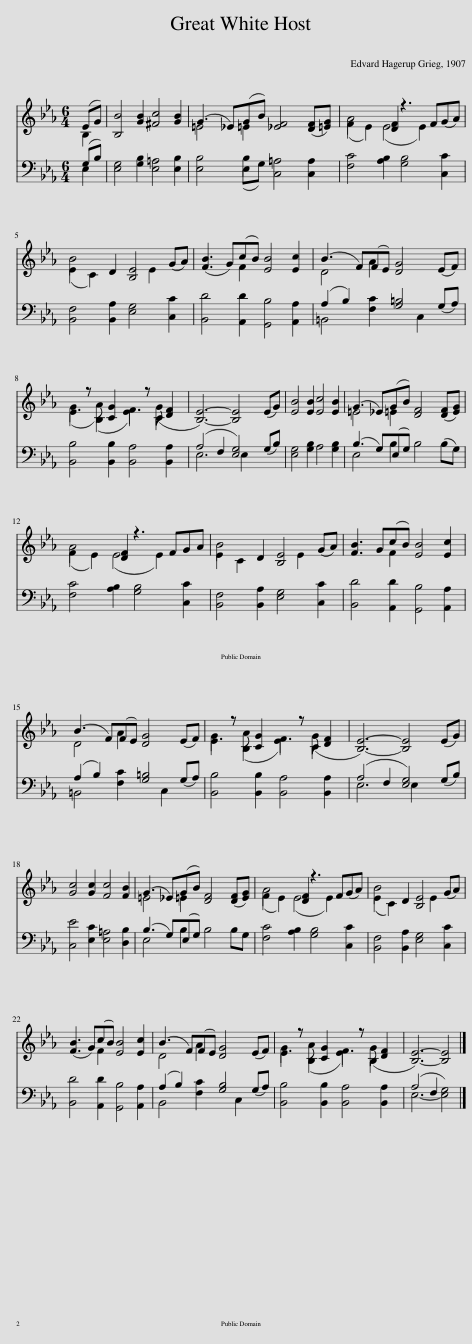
X:1
%%score ( 1 2 ) ( 3 4 )
L:1/8
M:6/4
I:linebreak $
K:Eb
V:1 treble
V:2 treble
V:3 bass
V:4 bass
V:1
 (EG) | [B,B]4 [GB]2 [^Fc]4 [GB]2 | (G3 _E)(GB) [_EF]4 ([DF][=EG]) | (F2 E2) [DF]2 z3 F(GA) |$ (E2 C2) D2 [B,E]4 (GA) | %5
 ([FB]3 G)(cB) [EB]4 [Ec]2 | (B3 F)(FE) [DG]4 (EF) |$ (E2 z A) [CG]2 E2 z G [DF]2 | [B,E]6- [B,E]4 (EG) | [EB]4 [EB]2 [Ec]4 [EB]2 | %10
 (G3 _E)(GB) [DF]4 ([DF][=EG]) |$ (F2 E2) [DF]2 z3 FGA | E2 C2 D2 [B,E]4 (GA) | [FB]3 G(cB) [EB]4 [Ec]2 |$ (B3 F)(FE) [DG]4 (EF) | %15
 E2 z A [CG]2 E2 z G [DF]2 | [B,E]6- [B,E]4 (EG) |$ [Gc]4 [Gc]2 [Fc]4 [FB]2 | (G3 _E)(GB) [DF]4 ([DF][=EG]) | (F2 E2) [DF]2 z3 F(GA) | %20
 (E2 C2) D2 [B,E]4 (GA) |$ ([FB]3 G)(cB) [EB]4 [Ec]2 | (B3 F)(FE) [DG]4 (EF) | E2 z A [CG]2 E2 z G [DF]2 | [B,E]6- [B,E]4 |] %25
V:2
 B,2 | x12 | =E4 =E2 x6 | A4 (E4 E2) x2 |$ B4 x4 E2 x2 | %5
 x4 F2 x6 | D4 A2 x6 |$ G3 (B,2 x F3) C2 x | x12 | x12 | %10
 =E4 =E2 x6 |$ A4 (E4 E2) x2 | B4 x4 E2 x2 | x4 F2 x6 |$ D4 A2 x6 | %15
 G3 (B,2 x F3) C2 x | x12 |$ x12 | =E4 =E2 x6 | A4 (E4 E2) x2 | %20
 B4 x4 E2 x2 |$ x4 F2 x6 | D4 A2 x6 | G3 (B,2 x F3) B,2 x | x10 |] %25
V:3
 (G,B,) | [E,G,]4 [G,B,]2 [E,=A,]4 [E,B,]2 | [E,B,]4 (E,G,) [C,=A,]4 [C,A,]2 | [F,C]4 [A,B,]2 [G,B,]4 [C,C]2 |$ [B,,F,]4 [B,,A,]2 [E,G,]4 [C,C]2 | %5
 [B,,D]4 [A,,D]2 [G,,B,]4 [A,,A,]2 | (A,2 B,2) [F,C]2 [G,=B,]4 (G,A,) |$ [B,,B,]4 [B,,B,]2 [B,,A,]4 [B,,A,]2 | (A,4 F,2 [E,G,]4) (G,B,) | [E,G,]4 [G,B,]2 A,4 [G,B,]2 | %10
 (B,3 G,)(E,G,) B,4 (B,G,) |$ [F,C]4 [A,B,]2 [G,B,]4 [C,C]2 | [B,,F,]4 [B,,A,]2 [E,G,]4 [C,C]2 | [B,,D]4 [A,,D]2 [G,,B,]4 [A,,A,]2 |$ (A,2 B,2) [F,C]2 [G,=B,]4 (G,A,) | %15
 [B,,B,]4 [B,,B,]2 [B,,A,]4 [B,,A,]2 | (A,4 F,2 [E,G,]4) (G,B,) |$ [C,E]4 [E,C]2 [E,=A,]4 [D,B,]2 | (B,3 G,)(E,G,) B,4 B,G, | [F,C]4 [A,B,]2 [G,B,]4 [C,C]2 | %20
 [B,,F,]4 [B,,A,]2 [E,G,]4 [C,C]2 |$ [B,,D]4 [A,,D]2 [G,,B,]4 [A,,A,]2 | (A,2 B,2) [F,C]2 [G,B,]4 (G,A,) | [B,,B,]4 [B,,B,]2 [B,,A,]4 [B,,A,]2 | (A,4 F,2 [E,G,]4) |] %25
V:4
 E,2 | x12 | x4 B,2 x6 | x12 |$ x12 | %5
 x12 | =B,,4 x4 C,2 x2 |$ x12 | E,6 E,2 x4 | x12 | %10
 E,4 B,2 x6 |$ x12 | x12 | x12 |$ =B,,4 x4 C,2 x2 | %15
 x12 | E,6 E,2 x4 |$ x12 | E,4 B,2 x6 | x12 | %20
 x12 |$ x12 | B,,4 x4 C,2 x2 | x12 | E,6- x4 |] %25
